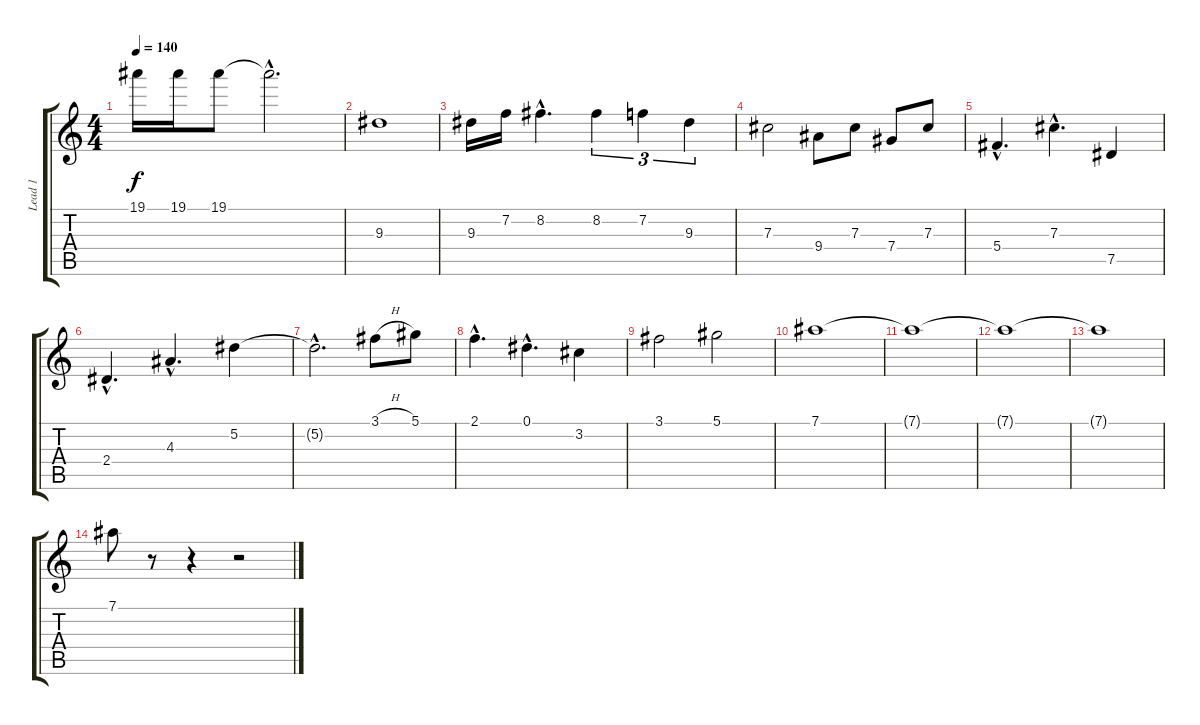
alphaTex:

\track ("Lead 1" "Lead 1") {instrument distortionguitar}
\staff {score tabs}
\tuning (Eb4 Bb3 Gb3 Db3 Ab2 Eb2) {hide}
\ts (4 4)
\tempo 140
\clef g2
\ks c
19.1.16{dy f} 19.1.16 19.1.8 19.1{hac t}.2{d} |
9.3.1 |
9.3.16 7.2.16 8.2{hac}.4{d} 8.2.4{tu (3 2)} 7.2.4{tu (3 2)} 9.3.4{tu (3 2)} |
7.3.2 9.4.8 7.3.8 7.4.8 7.3.8 |
5.4{hac}.4{d} 7.3{hac}.4{d} 7.5.4 |
2.4{hac}.4{d} 4.3{hac}.4{d} 5.2.4 |
5.2{hac t}.2{d} 3.1{h}.8 5.1.8 |
2.1{hac}.4{d} 0.1{hac}.4{d} 3.2.4 |
3.1.2 5.1.2 |
7.1.1 |
7.1{t}.1 |
7.1{t}.1 |
7.1{t}.1 |
7.1.8 r.8 r.4 r.2
